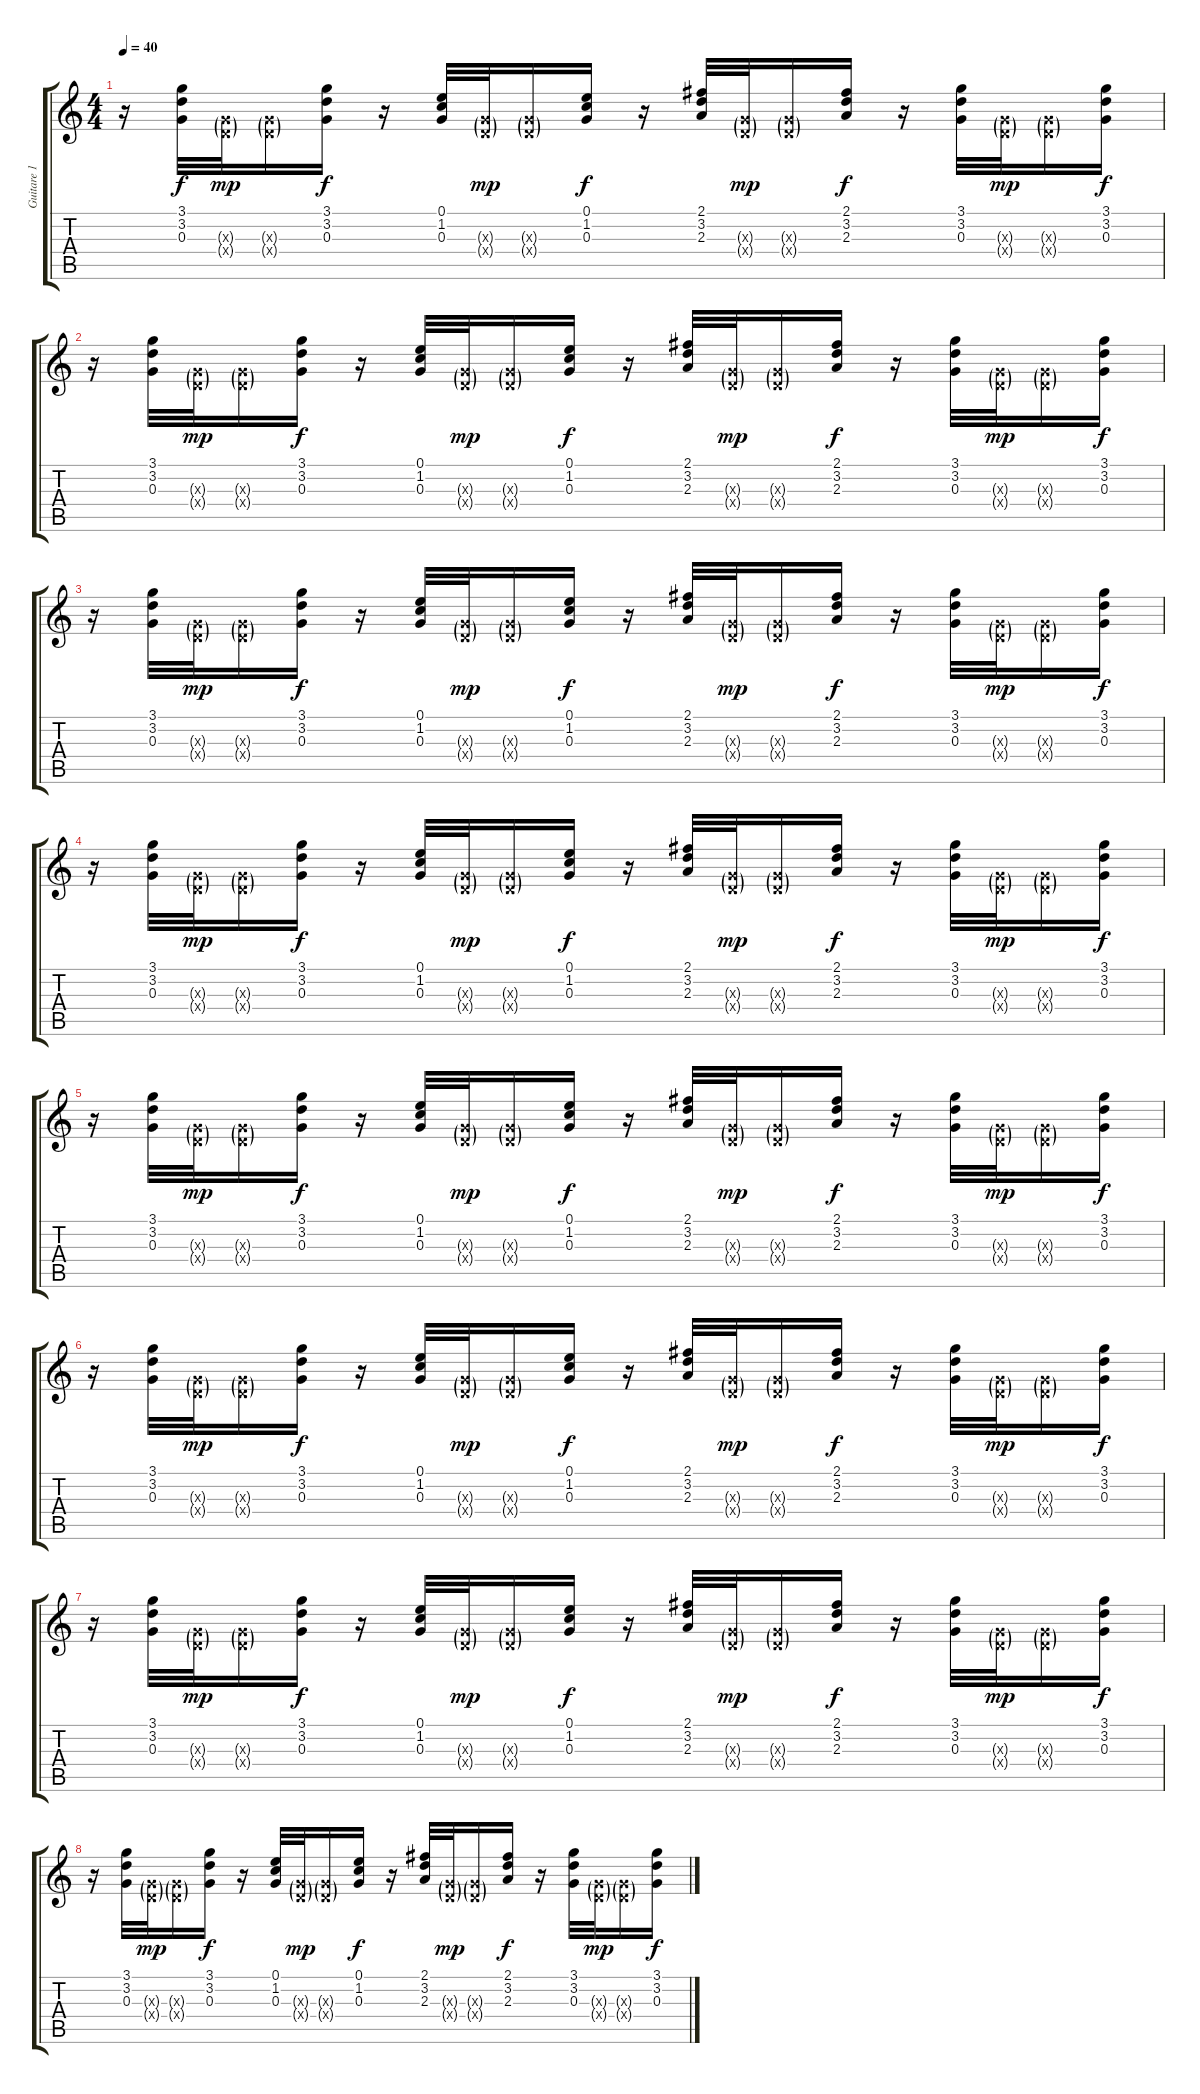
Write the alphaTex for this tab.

\track ("Guitare 1" "Guitare 1") {instrument acousticguitarsteel}
\staff {score tabs}
\tuning (E4 B3 G3 D3 A2 E2) {hide}
\ts (4 4)
\tempo 40
\clef g2
\ks c
r.16{dy f instrument acousticguitarsteel} (3.1 3.2 0.3).32 (0.3{g x} 0.4{g x}).32{dy mp} (0.3{g x} 0.4{g x}).16 (3.1 3.2 0.3).16{dy f} r.16 (0.1 1.2 0.3).32 (0.3{g x} 0.4{g x}).32{dy mp} (0.3{g x} 0.4{g x}).16 (0.1 1.2 0.3).16{dy f} r.16 (2.1 3.2 2.3).32 (0.3{g x} 0.4{g x}).32{dy mp} (0.3{g x} 0.4{g x}).16 (2.1 3.2 2.3).16{dy f} r.16 (3.1 3.2 0.3).32 (0.3{g x} 0.4{g x}).32{dy mp} (0.3{g x} 0.4{g x}).16 (3.1 3.2 0.3).16{dy f} |
r.16 (3.1 3.2 0.3).32 (0.3{g x} 0.4{g x}).32{dy mp} (0.3{g x} 0.4{g x}).16 (3.1 3.2 0.3).16{dy f} r.16 (0.1 1.2 0.3).32 (0.3{g x} 0.4{g x}).32{dy mp} (0.3{g x} 0.4{g x}).16 (0.1 1.2 0.3).16{dy f} r.16 (2.1 3.2 2.3).32 (0.3{g x} 0.4{g x}).32{dy mp} (0.3{g x} 0.4{g x}).16 (2.1 3.2 2.3).16{dy f} r.16 (3.1 3.2 0.3).32 (0.3{g x} 0.4{g x}).32{dy mp} (0.3{g x} 0.4{g x}).16 (3.1 3.2 0.3).16{dy f} |
r.16 (3.1 3.2 0.3).32 (0.3{g x} 0.4{g x}).32{dy mp} (0.3{g x} 0.4{g x}).16 (3.1 3.2 0.3).16{dy f} r.16 (0.1 1.2 0.3).32 (0.3{g x} 0.4{g x}).32{dy mp} (0.3{g x} 0.4{g x}).16 (0.1 1.2 0.3).16{dy f} r.16 (2.1 3.2 2.3).32 (0.3{g x} 0.4{g x}).32{dy mp} (0.3{g x} 0.4{g x}).16 (2.1 3.2 2.3).16{dy f} r.16 (3.1 3.2 0.3).32 (0.3{g x} 0.4{g x}).32{dy mp} (0.3{g x} 0.4{g x}).16 (3.1 3.2 0.3).16{dy f} |
r.16 (3.1 3.2 0.3).32 (0.3{g x} 0.4{g x}).32{dy mp} (0.3{g x} 0.4{g x}).16 (3.1 3.2 0.3).16{dy f} r.16 (0.1 1.2 0.3).32 (0.3{g x} 0.4{g x}).32{dy mp} (0.3{g x} 0.4{g x}).16 (0.1 1.2 0.3).16{dy f} r.16 (2.1 3.2 2.3).32 (0.3{g x} 0.4{g x}).32{dy mp} (0.3{g x} 0.4{g x}).16 (2.1 3.2 2.3).16{dy f} r.16 (3.1 3.2 0.3).32 (0.3{g x} 0.4{g x}).32{dy mp} (0.3{g x} 0.4{g x}).16 (3.1 3.2 0.3).16{dy f} |
r.16 (3.1 3.2 0.3).32 (0.3{g x} 0.4{g x}).32{dy mp} (0.3{g x} 0.4{g x}).16 (3.1 3.2 0.3).16{dy f} r.16 (0.1 1.2 0.3).32 (0.3{g x} 0.4{g x}).32{dy mp} (0.3{g x} 0.4{g x}).16 (0.1 1.2 0.3).16{dy f} r.16 (2.1 3.2 2.3).32 (0.3{g x} 0.4{g x}).32{dy mp} (0.3{g x} 0.4{g x}).16 (2.1 3.2 2.3).16{dy f} r.16 (3.1 3.2 0.3).32 (0.3{g x} 0.4{g x}).32{dy mp} (0.3{g x} 0.4{g x}).16 (3.1 3.2 0.3).16{dy f} |
r.16 (3.1 3.2 0.3).32 (0.3{g x} 0.4{g x}).32{dy mp} (0.3{g x} 0.4{g x}).16 (3.1 3.2 0.3).16{dy f} r.16 (0.1 1.2 0.3).32 (0.3{g x} 0.4{g x}).32{dy mp} (0.3{g x} 0.4{g x}).16 (0.1 1.2 0.3).16{dy f} r.16 (2.1 3.2 2.3).32 (0.3{g x} 0.4{g x}).32{dy mp} (0.3{g x} 0.4{g x}).16 (2.1 3.2 2.3).16{dy f} r.16 (3.1 3.2 0.3).32 (0.3{g x} 0.4{g x}).32{dy mp} (0.3{g x} 0.4{g x}).16 (3.1 3.2 0.3).16{dy f} |
r.16 (3.1 3.2 0.3).32 (0.3{g x} 0.4{g x}).32{dy mp} (0.3{g x} 0.4{g x}).16 (3.1 3.2 0.3).16{dy f} r.16 (0.1 1.2 0.3).32 (0.3{g x} 0.4{g x}).32{dy mp} (0.3{g x} 0.4{g x}).16 (0.1 1.2 0.3).16{dy f} r.16 (2.1 3.2 2.3).32 (0.3{g x} 0.4{g x}).32{dy mp} (0.3{g x} 0.4{g x}).16 (2.1 3.2 2.3).16{dy f} r.16 (3.1 3.2 0.3).32 (0.3{g x} 0.4{g x}).32{dy mp} (0.3{g x} 0.4{g x}).16 (3.1 3.2 0.3).16{dy f} |
r.16 (3.1 3.2 0.3).32 (0.3{g x} 0.4{g x}).32{dy mp} (0.3{g x} 0.4{g x}).16 (3.1 3.2 0.3).16{dy f} r.16 (0.1 1.2 0.3).32 (0.3{g x} 0.4{g x}).32{dy mp} (0.3{g x} 0.4{g x}).16 (0.1 1.2 0.3).16{dy f} r.16 (2.1 3.2 2.3).32 (0.3{g x} 0.4{g x}).32{dy mp} (0.3{g x} 0.4{g x}).16 (2.1 3.2 2.3).16{dy f} r.16 (3.1 3.2 0.3).32 (0.3{g x} 0.4{g x}).32{dy mp} (0.3{g x} 0.4{g x}).16 (3.1 3.2 0.3).16{dy f}
